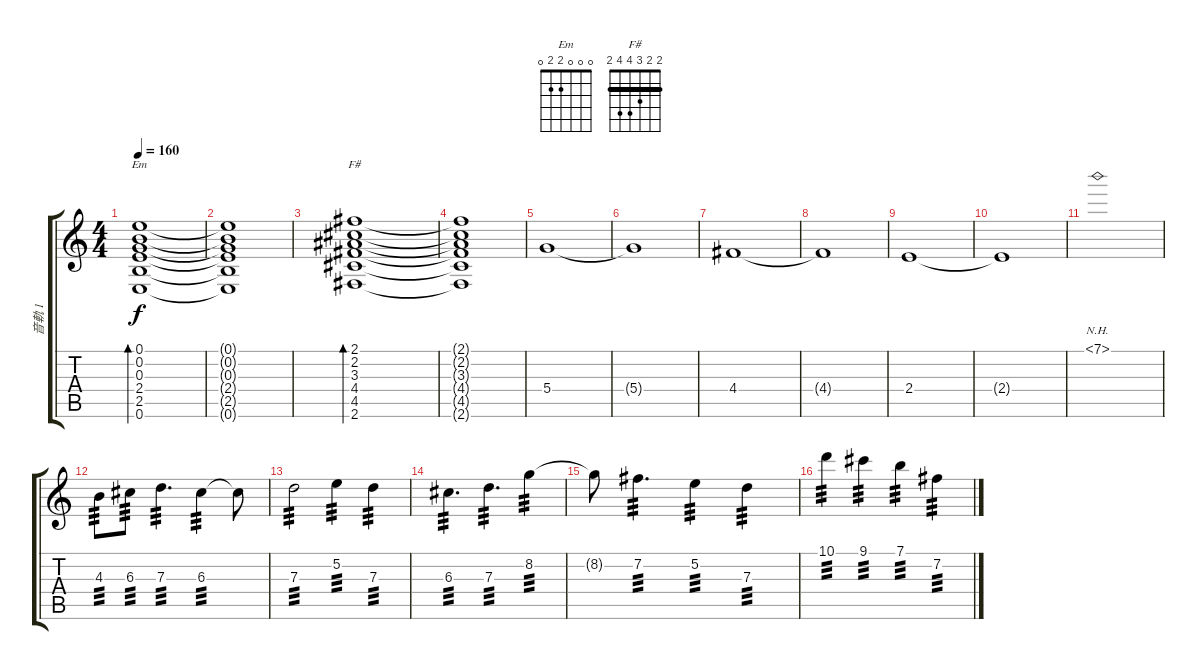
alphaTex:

\track ("音軌 1" "音軌 1") {instrument overdrivenguitar}
\staff {score tabs}
\tuning (E4 B3 G3 D3 A2 E2) {hide}
\chord ("Em" 0 0 0 2 2 0)
\chord ("F#" 2 2 3 4 4 2) {barre 2}
\ts (4 4)
\tempo 160
\clef g2
\ks c
(0.1 0.2 0.3 2.4 2.5 0.6).1{bd 480 ch "Em" dy f} |
(0.1{t} 0.2{t} 0.3{t} 2.4{t} 2.5{t} 0.6{t}).1 |
(2.1 2.2 3.3 4.4 4.5 2.6).1{bd 480 ch "F#"} |
(2.1{t} 2.2{t} 3.3{t} 4.4{t} 4.5{t} 2.6{t}).1 |
5.4.1 |
5.4{t}.1 |
4.4.1 |
4.4{t}.1 |
2.4.1 |
2.4{t}.1 |
7.1{nh}.1 |
4.3.8{tp 3} 6.3.8{tp 3} 7.3.4{d tp 3} 6.3.4{tp 3} 6.3{t}.8 |
7.3.2{tp 3} 5.2.4{tp 3} 7.3.4{tp 3} |
6.3.4{d tp 3} 7.3.4{d tp 3} 8.2.4{tp 3} |
8.2{t}.8 7.2.4{d tp 3} 5.2.4{tp 3} 7.3.4{tp 3} |
10.1.4{tp 3} 9.1.4{tp 3} 7.1.4{tp 3} 7.2.4{tp 3}
